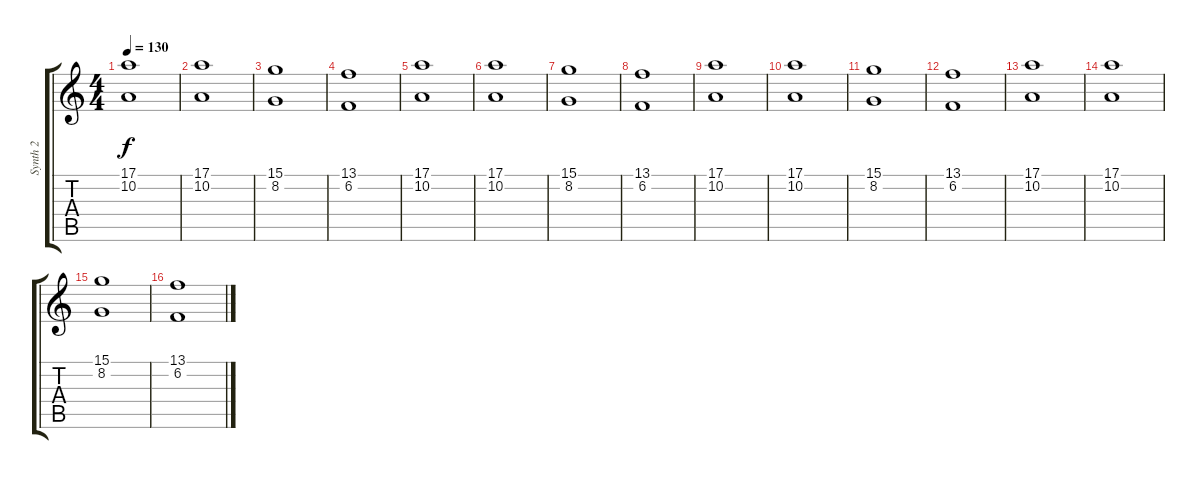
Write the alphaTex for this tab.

\track ("Synth 2" "Synth 2") {instrument synthstrings1}
\staff {score tabs}
\tuning (E4 B3 G3 D3 A2 E2) {hide}
\ts (4 4)
\tempo 130
\clef g2
\ks c
(17.1 10.2).1{dy f} |
(17.1 10.2).1 |
(15.1 8.2).1 |
(13.1 6.2).1 |
(17.1 10.2).1 |
(17.1 10.2).1 |
(15.1 8.2).1 |
(13.1 6.2).1 |
\section ("" "")
(17.1 10.2).1 |
(17.1 10.2).1 |
(15.1 8.2).1 |
(13.1 6.2).1 |
(17.1 10.2).1 |
(17.1 10.2).1 |
(15.1 8.2).1 |
(13.1 6.2).1
